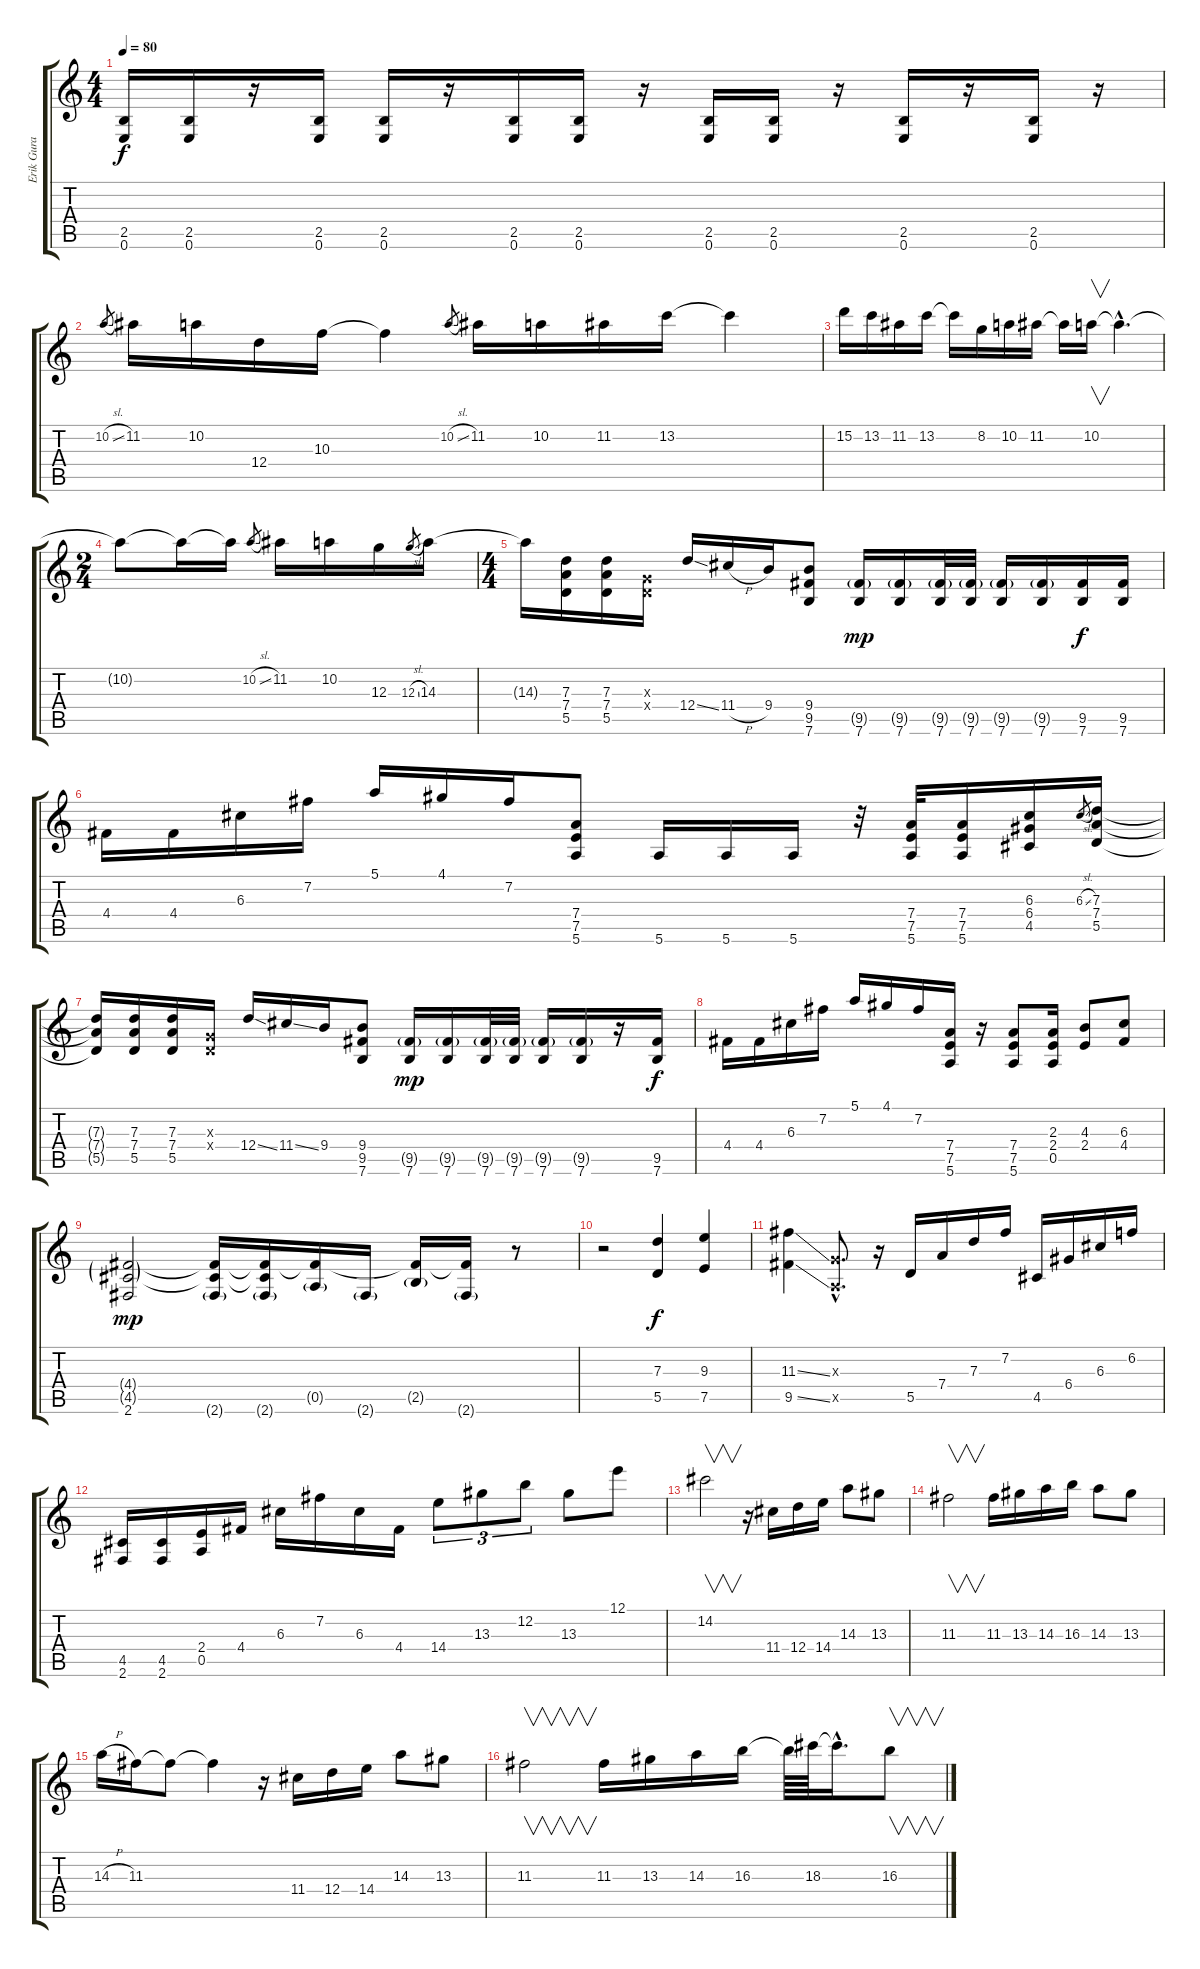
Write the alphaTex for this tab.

\track ("Erik Gura" "Erik Gura") {instrument overdrivenguitar}
\staff {score tabs}
\tuning (E4 B3 G3 D3 A2 E2) {hide}
\ts (4 4)
\tempo 80
\clef g2
\ks c
(2.5 0.6).16{dy f} (2.5 0.6).16 r.16 (2.5 0.6).16 (2.5 0.6).16 r.16 (2.5 0.6).16 (2.5 0.6).16 r.16 (2.5 0.6).16 (2.5 0.6).16 r.16 (2.5 0.6).16 r.16 (2.5 0.6).16 r.16 |
10.2{sl}.8{gr} 11.2.16{volume 15} 10.2.16 12.4.16 10.3.16 10.3{t}.4 10.2{sl}.8{gr} 11.2.16 10.2.16 11.2.16 13.2.16 13.2{t}.4 |
15.2.16 13.2.16 11.2.16 13.2.16 13.2{t}.16 8.2.16 10.2.16 11.2.16 11.2{t}.16 10.2.16{v} 10.2{hac t}.4{d} |
\ts (2 4)
10.2{t}.8 10.2{t}.16 10.2{t}.16 10.2{sl}.8{gr} 11.2.16 10.2.16 12.3.16 12.3{sl}.8{gr} 14.3.16 |
\ts (4 4)
14.3{t}.16 (7.3 7.4 5.5).16{volume 13} (7.3 7.4 5.5).16 (0.3{x} 0.4{x}).16 12.4{ss}.16 11.4{h}.16 9.4.16 (9.4 9.5 7.6).8 (9.5{g} 7.6).16{dy mp} (9.5{g} 7.6).16 (9.5{g} 7.6).32 (9.5{g} 7.6).32 (9.5{g} 7.6).16 (9.5{g} 7.6).16 (9.5 7.6).16{dy f} (9.5 7.6).16 |
4.4.16 4.4.16 6.3.16 7.2.16 5.1.16 4.1.16 7.2.16 (7.4 7.5 5.6).8 5.6.16 5.6.16 5.6.16 r.32 (7.4 7.5 5.6).32 (7.4 7.5 5.6).16 (6.3 6.4 4.5).16 6.3{sl}.8{gr} (7.3 7.4 5.5).16 |
(7.3{t} 7.4{t} 5.5{t}).16 (7.3 7.4 5.5).16 (7.3 7.4 5.5).16 (0.3{x} 0.4{x}).16 12.4{ss}.16 11.4{ss}.16 9.4.16 (9.4 9.5 7.6).8 (9.5{g} 7.6).16{dy mp} (9.5{g} 7.6).16 (9.5{g} 7.6).32 (9.5{g} 7.6).32 (9.5{g} 7.6).16 (9.5{g} 7.6).16 r.16 (9.5 7.6).16{dy f} |
4.4.16 4.4.16 6.3.16 7.2.16 5.1.16 4.1.16 7.2.16 (7.4 7.5 5.6).16 r.16 (7.4 7.5 5.6).8 (2.3 2.4 0.5).16 (4.3 2.4).8 (6.3 4.4).8 |
(4.4{g} 4.5{g} 2.6).2{dy mp} (4.4{t} 4.5{t} 2.6{g}).16 (4.4{t} 4.5{t} 2.6{g}).16 (4.4{t} 0.5{g}).16 2.6{g}.16 (4.4{t} 2.5{g}).16 (4.4{t} 2.6{g}).16 r.8 |
r.2 (7.3 5.5).4{dy f} (9.3 7.5).4 |
(11.3{ss} 9.5{ss}).4 (0.3{hac x} 0.5{hac x}).8{d} r.16 5.5.16 7.4.16 7.3.16 7.2.16 4.5.16 6.4.16 6.3.16 6.2.16 |
(4.5 2.6).16{volume 15} (4.5 2.6).16 (2.4 0.5).16 4.4.16 6.3.16 7.2.16 6.3.16 4.4.16 14.4.8{tu (3 2)} 13.3.8{tu (3 2)} 12.2.8{tu (3 2)} 13.3.8 12.1.8 |
14.2.2{v} r.16 11.4.16 12.4.16 14.4.16 14.3.8 13.3.8 |
11.3.2{v} 11.3.16 13.3.16 14.3.16 16.3.16 14.3.8 13.3.8 |
14.3{h}.16 11.3.16 11.3{t}.8 11.3{t}.4 r.16 11.4.16 12.4.16 14.4.16 14.3.8 13.3.8 |
11.3.2{v} 11.3.16 13.3.16 14.3.16 16.3.16 16.3{t}.64 18.3.64 18.3{hac t}.16{d} 16.3.8{v}
